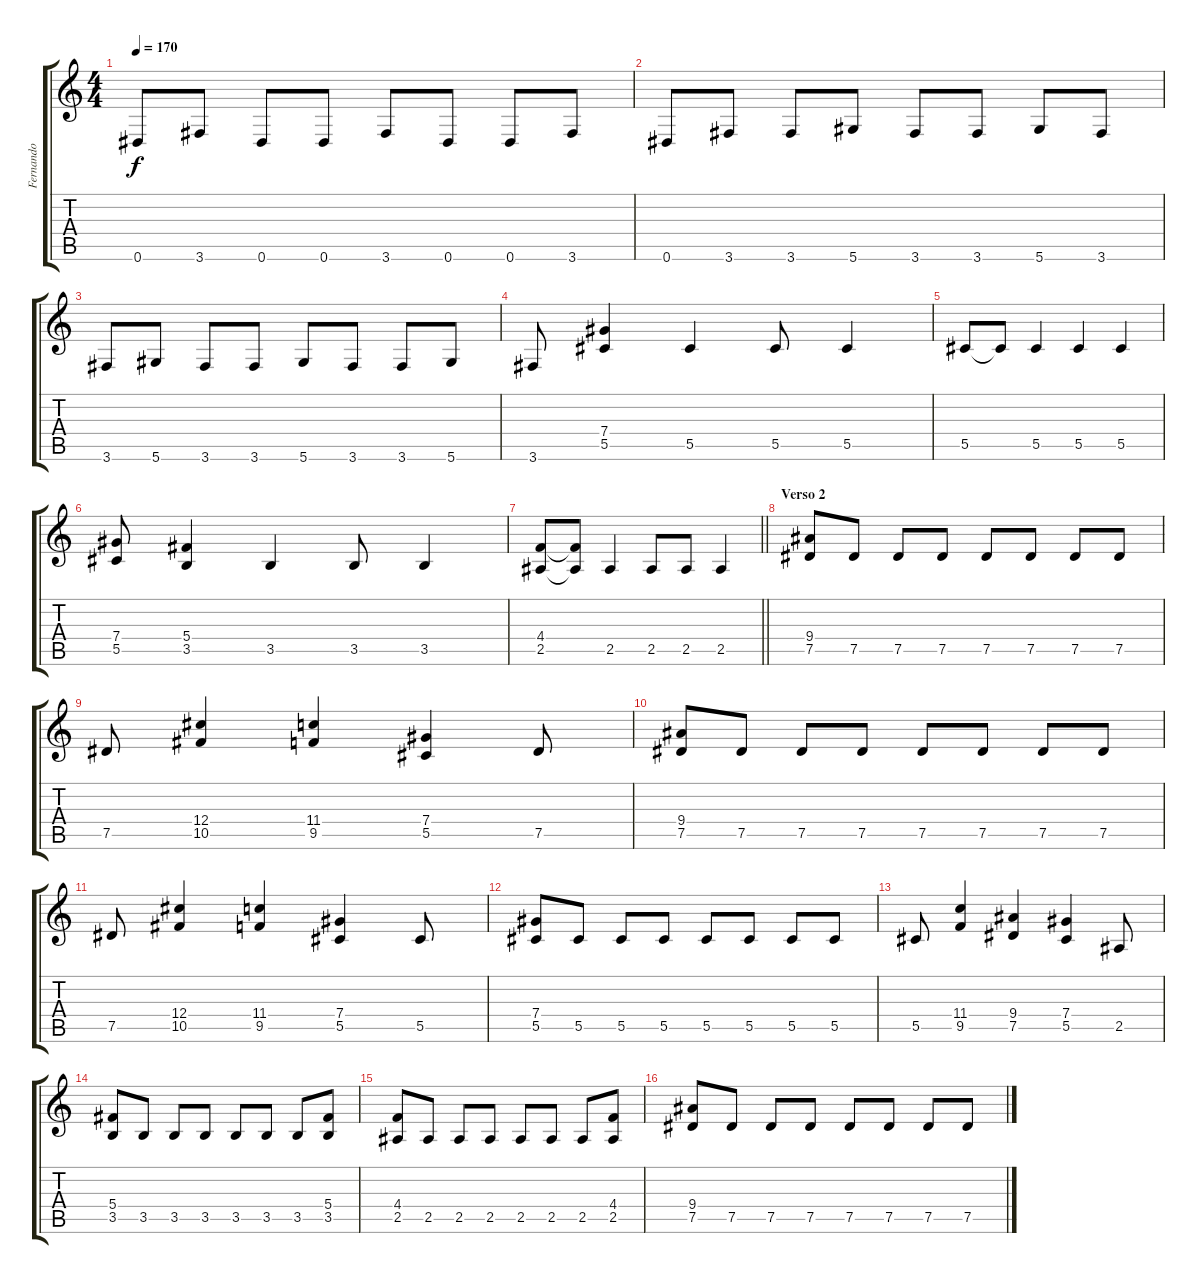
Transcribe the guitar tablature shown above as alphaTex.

\track ("Fernando" "Fernando") {instrument distortionguitar}
\staff {score tabs}
\tuning (Eb4 Bb3 Gb3 Db3 Ab2 Eb2) {hide}
\ts (4 4)
\tempo 170
\clef g2
\ks c
0.6.8{dy f} 3.6.8 0.6.8 0.6.8 3.6.8 0.6.8 0.6.8 3.6.8 |
0.6.8 3.6.8 3.6.8 5.6.8 3.6.8 3.6.8 5.6.8 3.6.8 |
3.6.8 5.6.8 3.6.8 3.6.8 5.6.8 3.6.8 3.6.8 5.6.8 |
3.6.8 (7.4 5.5).4 5.5.4 5.5.8 5.5.4 |
5.5.8 5.5{t}.8 5.5.4 5.5.4 5.5.4 |
(7.4 5.5).8 (5.4 3.5).4 3.5.4 3.5.8 3.5.4 |
\barLineRight lightlight
(4.4 2.5).8 (4.4{t} 2.5{t}).8 2.5.4 2.5.8 2.5.8 2.5.4 |
\section ("" "Verso 2")
(9.4 7.5).8{volume 11} 7.5.8 7.5.8 7.5.8 7.5.8 7.5.8 7.5.8 7.5.8 |
7.5.8 (12.4 10.5).4 (11.4 9.5).4 (7.4 5.5).4 7.5.8 |
(9.4 7.5).8 7.5.8 7.5.8 7.5.8 7.5.8 7.5.8 7.5.8 7.5.8 |
7.5.8 (12.4 10.5).4 (11.4 9.5).4 (7.4 5.5).4 5.5.8 |
(7.4 5.5).8 5.5.8 5.5.8 5.5.8 5.5.8 5.5.8 5.5.8 5.5.8 |
5.5.8 (11.4 9.5).4 (9.4 7.5).4 (7.4 5.5).4 2.5.8 |
(5.4 3.5).8 3.5.8 3.5.8 3.5.8 3.5.8 3.5.8 3.5.8 (5.4 3.5).8 |
(4.4 2.5).8 2.5.8 2.5.8 2.5.8 2.5.8 2.5.8 2.5.8 (4.4 2.5).8 |
(9.4 7.5).8 7.5.8 7.5.8 7.5.8 7.5.8 7.5.8 7.5.8 7.5.8
